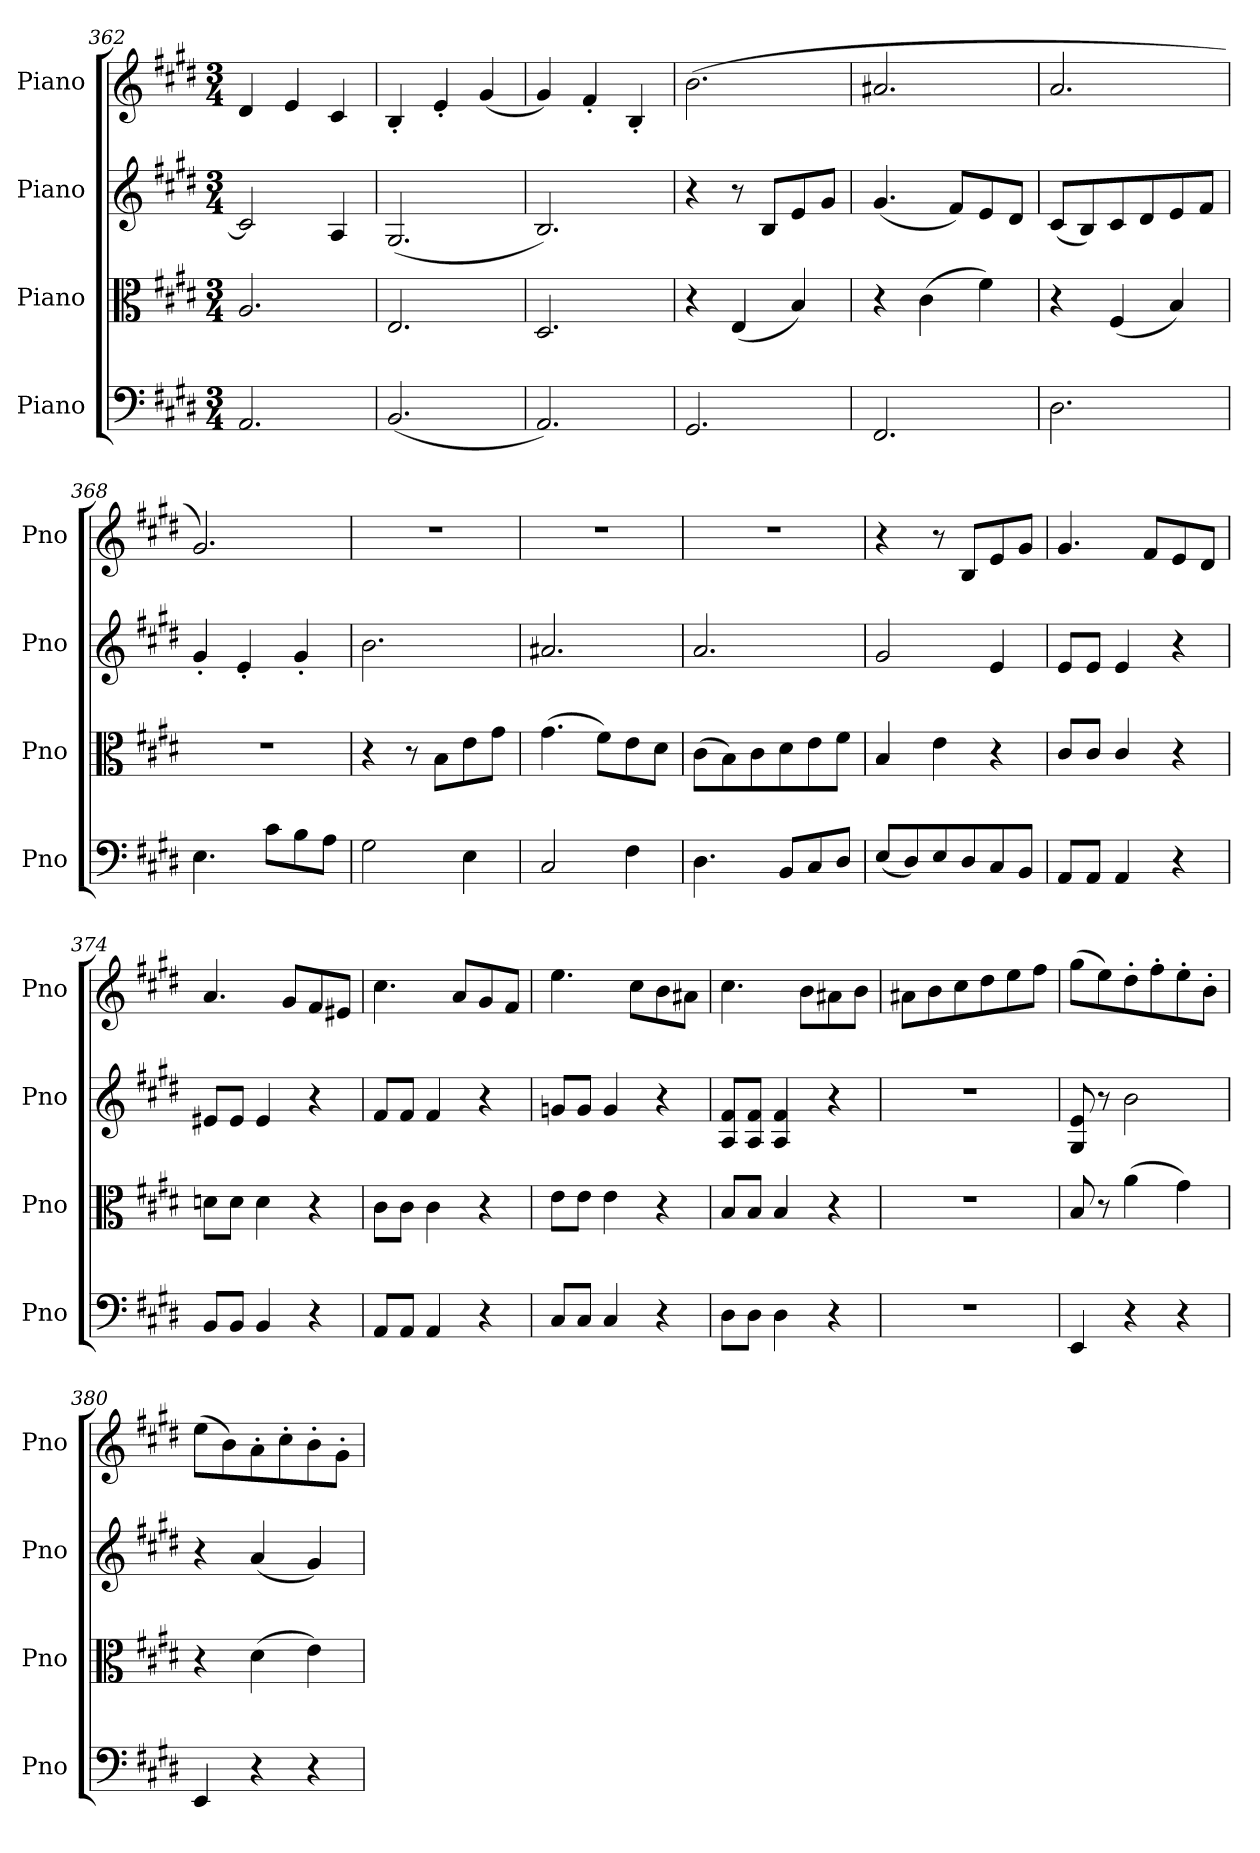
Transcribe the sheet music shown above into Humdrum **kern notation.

**kern	**kern	**kern	**kern
*part4	*part3	*part2	*part1
*staff4	*staff3	*staff2	*staff1
*I"Piano	*I"Piano	*I"Piano	*I"Piano
*I'Pno	*I'Pno	*I'Pno	*I'Pno
*clefF4	*clefC3	*clefG2	*clefG2
*k[f#c#g#d#]	*k[f#c#g#d#]	*k[f#c#g#d#]	*k[f#c#g#d#]
*M3/4	*M3/4	*M3/4	*M3/4
=362	=362	=362	=362
2.AA/	2.A/	2c#/]	4d#/
.	.	.	4e/
.	.	4A/	4c#/
=363	=363	=363	=363
(2.BB/	2.E/	(2.G#/	4B'/
.	.	.	4e'/
.	.	.	(4g#/
=364	=364	=364	=364
2.AA/)	2.D#/	2.B/)	4g#/)
.	.	.	4f#'/
.	.	.	4B'/
=365	=365	=365	=365
2.GG#/	4r	4r	(2.b\
.	(4E/	8r	.
.	.	8B/L	.
.	4B/)	8e/	.
.	.	8g#/J	.
=366	=366	=366	=366
2.FF#/	4r	(4.g#/	2.a#X/
.	(4c#\	.	.
.	.	8f#/L)	.
.	4f#\)	8e/	.
.	.	8d#/J	.
=367	=367	=367	=367
2.D#\	4r	(8c#/L	2.a/
.	.	8B/)	.
.	(4F#/	8c#/	.
.	.	8d#/	.
.	4B/)	8e/	.
.	.	8f#/J	.
=368	=368	=368	=368
4.E\	2.r	4g#'/	2.g#/)
.	.	4e'/	.
8c#\L	.	.	.
8B\	.	4g#'/	.
8A\J	.	.	.
=369	=369	=369	=369
2G#\	4r	2.b\	2.r
.	8r	.	.
.	8B\L	.	.
4E\	8e\	.	.
.	8g#\J	.	.
=370	=370	=370	=370
2C#/	(4.g#\	2.a#X/	2.r
.	8f#\L)	.	.
4F#\	8e\	.	.
.	8d#\J	.	.
=371	=371	=371	=371
4.D#\	(8c#\L	2.a/	2.r
.	8B\)	.	.
.	8c#\	.	.
8BB/L	8d#\	.	.
8C#/	8e\	.	.
8D#/J	8f#\J	.	.
=372	=372	=372	=372
(8E/L	4B/	2g#/	4r
8D#/)	.	.	.
8E/	4e\	.	8r
8D#/	.	.	8B/L
8C#/	4r	4e/	8e/
8BB/J	.	.	8g#/J
=373	=373	=373	=373
8AA/L	8c#/L	8e/L	4.g#/
8AA/J	8c#/J	8e/J	.
4AA/	4c#/	4e/	.
.	.	.	8f#/L
4r	4r	4r	8e/
.	.	.	8d#/J
=374	=374	=374	=374
8BB/L	8dn\L	8e#X/L	4.a/
8BB/J	8d\J	8e#/J	.
4BB/	4d\	4e#/	.
.	.	.	8g#/L
4r	4r	4r	8f#/
.	.	.	8e#X/J
=375	=375	=375	=375
8AA/L	8c#\L	8f#/L	4.cc#\
8AA/J	8c#\J	8f#/J	.
4AA/	4c#\	4f#/	.
.	.	.	8a/L
4r	4r	4r	8g#/
.	.	.	8f#/J
=376	=376	=376	=376
8C#/L	8e\L	8gn/L	4.ee\
8C#/J	8e\J	8g/J	.
4C#/	4e\	4g/	.
.	.	.	8cc#\L
4r	4r	4r	8b\
.	.	.	8a#X\J
=377	=377	=377	=377
8D#\L	8B/L	8A/ 8f#/L	4.cc#\
8D#\J	8B/J	8A/ 8f#/J	.
4D#\	4B/	4A/ 4f#/	.
.	.	.	8b\L
4r	4r	4r	8a#X\
.	.	.	8b\J
=378	=378	=378	=378
2.r	2.r	2.r	8a#X\L
.	.	.	8b\
.	.	.	8cc#\
.	.	.	8dd#\
.	.	.	8ee\
.	.	.	8ff#\J
=379	=379	=379	=379
4EE/	8B/	8G#/ 8e/	(8gg#\L
.	8r	8r	8ee\)
4r	(4a\	2b\	8dd#'\
.	.	.	8ff#'\
4r	4g#\)	.	8ee'\
.	.	.	8b'\J
=380	=380	=380	=380
4EE/	4r	4r	(8ee\L
.	.	.	8b\)
4r	(4d#\	(4a/	8a'\
.	.	.	8cc#'\
4r	4e\)	4g#/)	8b'\
.	.	.	8g#'\J
=	=	=	=
*-	*-	*-	*-
